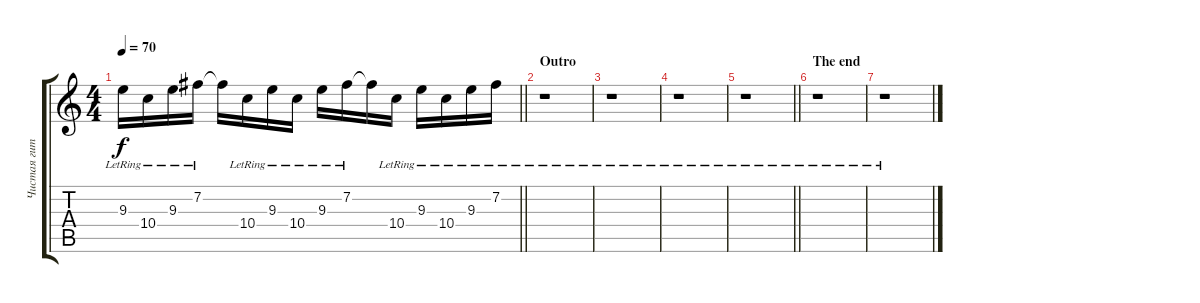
\track ("Чистая гитара (L)" "Чистая гит") {instrument electricguitarclean}
\staff {score tabs}
\tuning (E4 B3 G3 D3 A2 E2) {hide}
\ts (4 4)
\tempo 70
\clef g2
\barLineRight lightlight
\ks aminor
9.3{lr}.16{dy f beam Down} 10.4{lr}.16{beam Down} 9.3{lr}.16{beam Down} 7.2{lr}.16{beam Down} 7.2{t}.16{beam Down} 10.4{lr}.16{beam Down} 9.3{lr}.16{beam Down} 10.4{lr}.16{beam Down} 9.3{lr}.16{beam Down} 7.2{lr}.16{beam Down} 7.2{t}.16{beam Down} 10.4{lr}.16{beam Down} 9.3{lr}.16{beam Down} 10.4{lr}.16{beam Down} 9.3{lr}.16{beam Down} 7.2{lr}.16{beam Down} |
\section ("" "Outro")
r.1 |
r.1 |
r.1 |
\barLineRight lightlight
r.1 |
\section ("" "The end")
r.1 |
r.1
